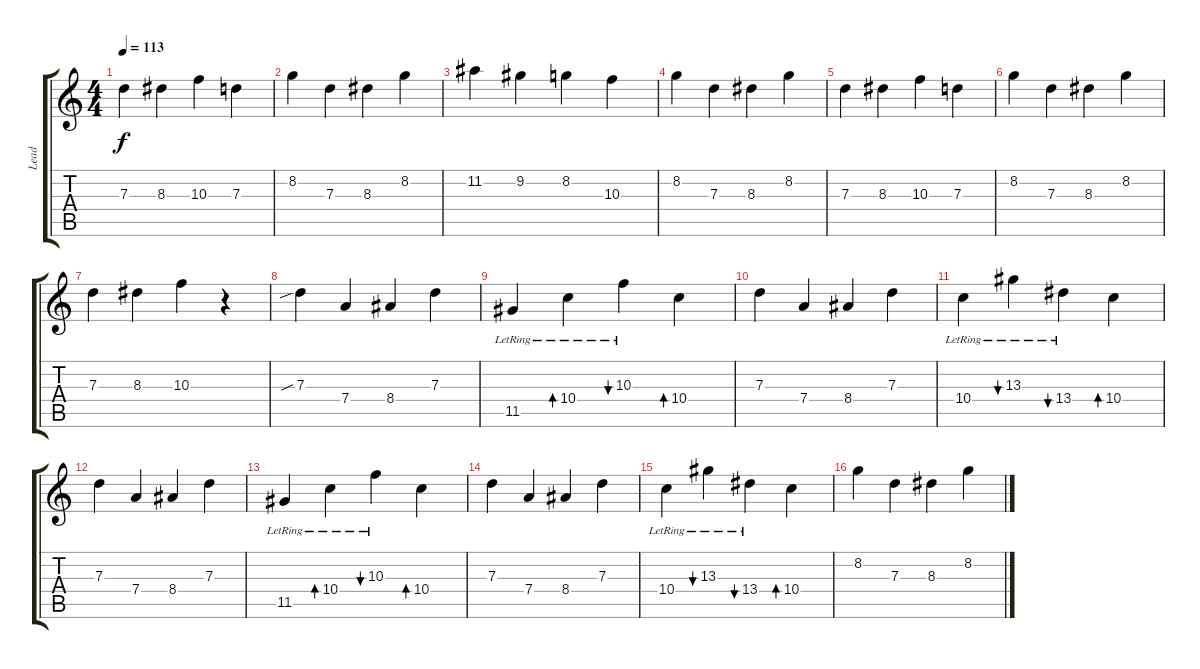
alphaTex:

\track ("Lead" "Lead") {instrument distortionguitar}
\staff {score tabs}
\tuning (E4 B3 G3 D3 A2 E2) {hide}
\ts (4 4)
\tempo 113
\clef g2
\ks c
7.3.4{dy f} 8.3.4 10.3.4 7.3.4 |
8.2.4 7.3.4 8.3.4 8.2.4 |
11.2.4 9.2.4 8.2.4 10.3.4 |
8.2.4 7.3.4 8.3.4 8.2.4 |
7.3.4 8.3.4 10.3.4 7.3.4 |
8.2.4 7.3.4 8.3.4 8.2.4 |
7.3.4 8.3.4 10.3.4 r.4 |
7.3{sib}.4 7.4.4 8.4.4 7.3.4 |
11.5{lr}.4 10.4{lr}.4{bd 480} 10.3{lr}.4{bu 480} 10.4.4{bd 480} |
7.3.4 7.4.4 8.4.4 7.3.4 |
10.4{lr}.4 13.3{lr}.4{bu 480} 13.4{lr}.4{bu 480} 10.4.4{bd 480} |
7.3.4 7.4.4 8.4.4 7.3.4 |
11.5{lr}.4 10.4{lr}.4{bd 480} 10.3{lr}.4{bu 480} 10.4.4{bd 480} |
7.3.4 7.4.4 8.4.4 7.3.4 |
10.4{lr}.4 13.3{lr}.4{bu 480} 13.4{lr}.4{bu 480} 10.4.4{bd 480} |
8.2.4 7.3.4 8.3.4 8.2.4
